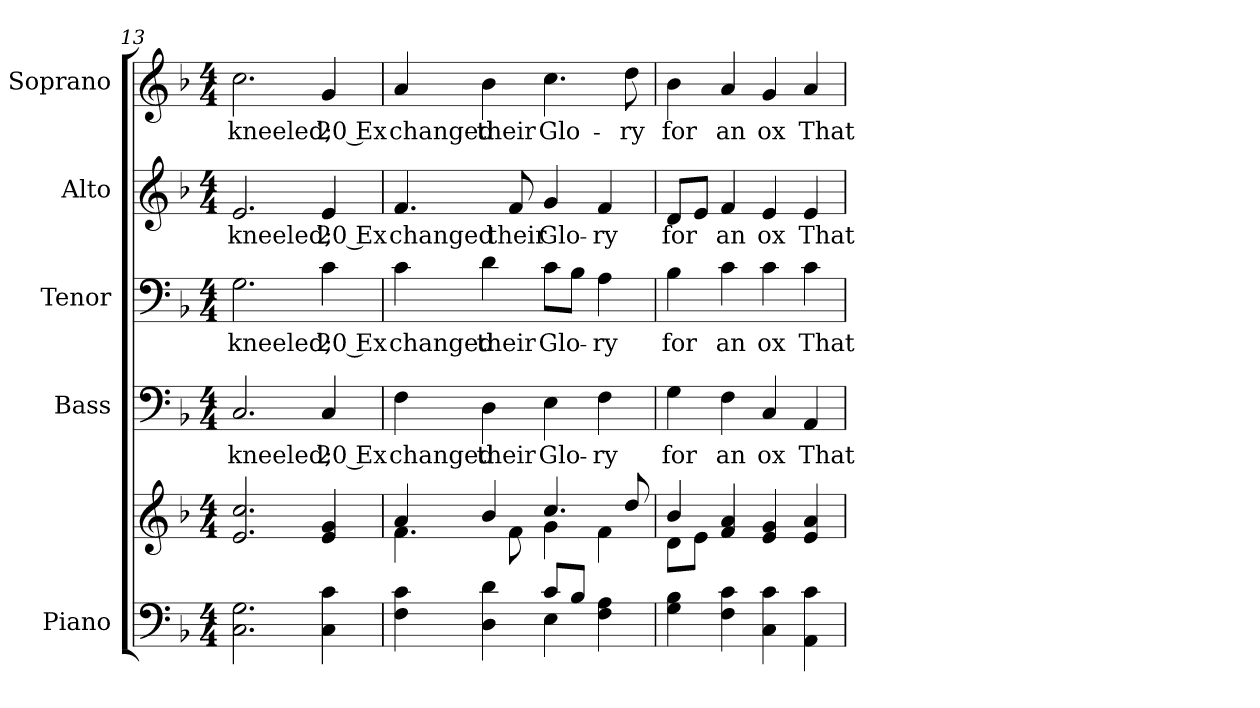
**kern	**kern	**kern	**text	**kern	**text	**kern	**text	**kern	**text
*part5	*part5	*part4	*part4	*part3	*part3	*part2	*part2	*part1	*part1
*staff6	*staff5	*staff4	*staff4	*staff3	*staff3	*staff2	*staff2	*staff1	*staff1
*I"Piano	*	*I"Bass	*	*I"Tenor	*	*I"Alto	*	*I"Soprano	*
*I'Pno.	*	*I'B.	*	*I'T.	*	*I'A.	*	*I'S.	*
*clefF4	*clefG2	*clefF4	*	*clefF4	*	*clefG2	*	*clefG2	*
*k[b-]	*k[b-]	*k[b-]	*	*k[b-]	*	*k[b-]	*	*k[b-]	*
*F:	*F:	*F:	*	*F:	*	*F:	*	*F:	*
*M4/4	*M4/4	*M4/4	*	*M4/4	*	*M4/4	*	*M4/4	*
=13	=13	=13	=13	=13	=13	=13	=13	=13	=13
!	!	!	!LO:LY:b:color=#000000	!	!	!	!	!	!
!	!	!	!	!	!LO:LY:b:color=#000000	!	!	!	!
!	!	!	!	!	!	!	!LO:LY:b:color=#000000	!	!
!	!	!	!	!	!	!	!	!	!LO:LY:b:color=#000000
2.Ci\ 2.Gi	2.ei/ 2.cci	2.Ci/	kneeled;	2.Gi\	kneeled;	2.ei/	kneeled;	2.cci\	kneeled;
!	!	!	!LO:LY:b:color=#000000	!	!	!	!	!	!
!	!	!	!	!	!LO:LY:b:color=#000000	!	!	!	!
!	!	!	!	!	!	!	!LO:LY:b:color=#000000	!	!
!	!	!	!	!	!	!	!	!	!LO:LY:b:color=#000000
4Ci\ 4ci	4ei/ 4gi	4Ci/	20 Ex	4ci\	20 Ex	4ei/	20 Ex	4gi/	20 Ex
!!LO:PB:g=z
=14	=14	=14	=14	=14	=14	=14	=14	=14	=14
*^	*^	*	*	*	*	*	*	*	*
!	!	!	!	!	!LO:LY:b:color=#000000	!	!	!	!	!	!
!	!	!	!	!	!	!	!LO:LY:b:color=#000000	!	!	!	!
!	!	!	!	!	!	!	!	!	!LO:LY:b:color=#000000	!	!
!	!	!	!	!	!	!	!	!	!	!	!LO:LY:b:color=#000000
4Fi\ 4ci	2ryy	4ai/	4.fi\	4Fi\	changed	4ci\	changed	4.fi/	changed	4ai/	changed
!	!	!	!	!	!LO:LY:b:color=#000000	!	!	!	!	!	!
!	!	!	!	!	!	!	!LO:LY:b:color=#000000	!	!	!	!
!	!	!	!	!	!	!	!	!	!	!	!LO:LY:b:color=#000000
4Di\ 4di	.	4b-i/	.	4Di\	their	4di\	their	.	.	4b-i\	their
!	!	!	!	!	!	!	!	!	!LO:LY:b:color=#000000	!	!
.	.	.	8fi\	.	.	.	.	8fi/	their	.	.
!	!	!	!	!	!LO:LY:b:color=#000000	!	!	!	!	!	!
!	!	!	!	!	!	!	!LO:LY:b:color=#000000	!	!	!	!
!	!	!	!	!	!	!	!	!	!LO:LY:b:color=#000000	!	!
!	!	!	!	!	!	!	!	!	!	!	!LO:LY:b:color=#000000
8ci/L	4Ei\	4.cci/	4gi\	4Ei\	Glo-	8ci\L	Glo-	4gi/	Glo-	4.cci\	Glo-
8B-i/J	.	.	.	.	.	8B-i\J	.	.	.	.	.
!	!	!	!	!	!LO:LY:b:color=#000000	!	!	!	!	!	!
!	!	!	!	!	!	!	!LO:LY:b:color=#000000	!	!	!	!
!	!	!	!	!	!	!	!	!	!LO:LY:b:color=#000000	!	!
4Fi\ 4Ai	4ryy	.	4fi\	4Fi\	-ry	4Ai\	-ry	4fi/	-ry	.	.
!	!	!	!	!	!	!	!	!	!	!	!LO:LY:b:color=#000000
.	.	8ddi/	.	.	.	.	.	.	.	8ddi\	-ry
*v	*v	*	*	*	*	*	*	*	*	*	*
=15	=15	=15	=15	=15	=15	=15	=15	=15	=15	=15
!	!	!	!	!LO:LY:b:color=#000000	!	!	!	!	!	!
!	!	!	!	!	!	!LO:LY:b:color=#000000	!	!	!	!
!	!	!	!	!	!	!	!	!LO:LY:b:color=#000000	!	!
!	!	!	!	!	!	!	!	!	!	!LO:LY:b:color=#000000
4Gi\ 4B-i	4b-i/	8di\L	4Gi\	for	4B-i\	for	8di/L	for	4b-i\	for
.	.	8ei\J	.	.	.	.	8ei/J	.	.	.
!	!	!	!	!LO:LY:b:color=#000000	!	!	!	!	!	!
!	!	!	!	!	!	!LO:LY:b:color=#000000	!	!	!	!
!	!	!	!	!	!	!	!	!LO:LY:b:color=#000000	!	!
!	!	!	!	!	!	!	!	!	!	!LO:LY:b:color=#000000
4Fi\ 4ci	4fi/ 4ai	2.ryy	4Fi\	an	4ci\	an	4fi/	an	4ai/	an
!	!	!	!	!LO:LY:b:color=#000000	!	!	!	!	!	!
!	!	!	!	!	!	!LO:LY:b:color=#000000	!	!	!	!
!	!	!	!	!	!	!	!	!LO:LY:b:color=#000000	!	!
!	!	!	!	!	!	!	!	!	!	!LO:LY:b:color=#000000
4Ci\ 4ci	4ei/ 4gi	.	4Ci/	ox	4ci\	ox	4ei/	ox	4gi/	ox
!	!	!	!	!LO:LY:b:color=#000000	!	!	!	!	!	!
!	!	!	!	!	!	!LO:LY:b:color=#000000	!	!	!	!
!	!	!	!	!	!	!	!	!LO:LY:b:color=#000000	!	!
!	!	!	!	!	!	!	!	!	!	!LO:LY:b:color=#000000
4AAi\ 4ci	4ei/ 4ai	.	4AAi/	That	4ci\	That	4ei/	That	4ai/	That
*	*v	*v	*	*	*	*	*	*	*	*
=	=	=	=	=	=	=	=	=	=
*-	*-	*-	*-	*-	*-	*-	*-	*-	*-
